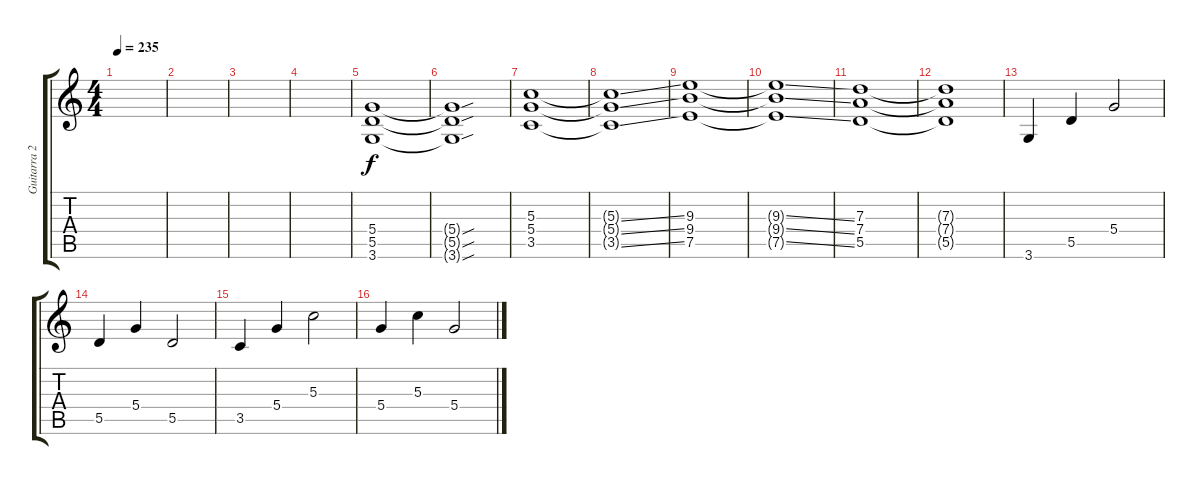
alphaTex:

\track ("Guitarra 2" "Guitarra 2") {instrument distortionguitar}
\staff {score tabs}
\tuning (E4 B3 G3 D3 A2 E2) {hide}
\ts (4 4)
\tempo 235
\clef g2
\ks c
|
|
|
|
(5.4 5.5 3.6).1 |
(5.4{sou t} 5.5{sou t} 3.6{sou t}).1 |
(5.3 5.4 3.5).1 |
(5.3{ss t} 5.4{ss t} 3.5{ss t}).1 |
(9.3 9.4 7.5).1 |
(9.3{ss t} 9.4{ss t} 7.5{ss t}).1 |
(7.3 7.4 5.5).1 |
(7.3{t} 7.4{t} 5.5{t}).1 |
3.6.4 5.5.4 5.4.2 |
5.5.4 5.4.4 5.5.2 |
3.5.4 5.4.4 5.3.2 |
5.4.4 5.3.4 5.4.2
